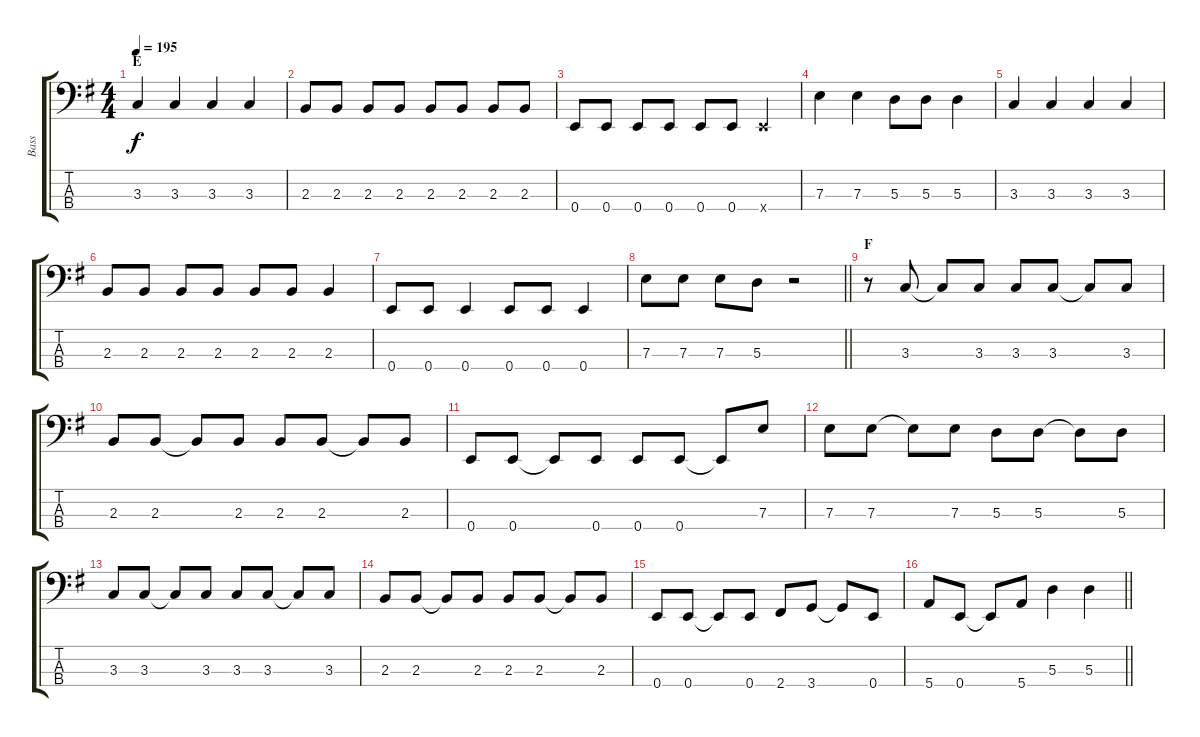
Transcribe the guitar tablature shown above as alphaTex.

\track ("Bass" "Bass") {instrument electricbassfinger}
\staff {score tabs}
\tuning (G2 D2 A1 E1) {hide}
\ts (4 4)
\section ("" "E")
\tempo 195
\clef f4
\ks g
3.3.4{dy f} 3.3.4 3.3.4 3.3.4 |
2.3.8 2.3.8 2.3.8 2.3.8 2.3.8 2.3.8 2.3.8 2.3.8 |
0.4.8 0.4.8 0.4.8 0.4.8 0.4.8 0.4.8 0.4{x}.4 |
7.3.4 7.3.4 5.3.8 5.3.8 5.3.4 |
3.3.4 3.3.4 3.3.4 3.3.4 |
2.3.8 2.3.8 2.3.8 2.3.8 2.3.8 2.3.8 2.3.4 |
0.4.8 0.4.8 0.4.4 0.4.8 0.4.8 0.4.4 |
\barLineRight lightlight
7.3.8 7.3.8 7.3.8 5.3.8 r.2 |
\section ("" "F")
r.8 3.3.8 3.3{t}.8 3.3.8 3.3.8 3.3.8 3.3{t}.8 3.3.8 |
2.3.8 2.3.8 2.3{t}.8 2.3.8 2.3.8 2.3.8 2.3{t}.8 2.3.8 |
0.4.8 0.4.8 0.4{t}.8 0.4.8 0.4.8 0.4.8 0.4{t}.8 7.3.8 |
7.3.8 7.3.8 7.3{t}.8 7.3.8 5.3.8 5.3.8 5.3{t}.8 5.3.8 |
3.3.8 3.3.8 3.3{t}.8 3.3.8 3.3.8 3.3.8 3.3{t}.8 3.3.8 |
2.3.8 2.3.8 2.3{t}.8 2.3.8 2.3.8 2.3.8 2.3{t}.8 2.3.8 |
0.4.8 0.4.8 0.4{t}.8 0.4.8 2.4.8 3.4.8 3.4{t}.8 0.4.8 |
\barLineRight lightlight
5.4.8 0.4.8 0.4{t}.8 5.4.8 5.3.4 5.3.4
